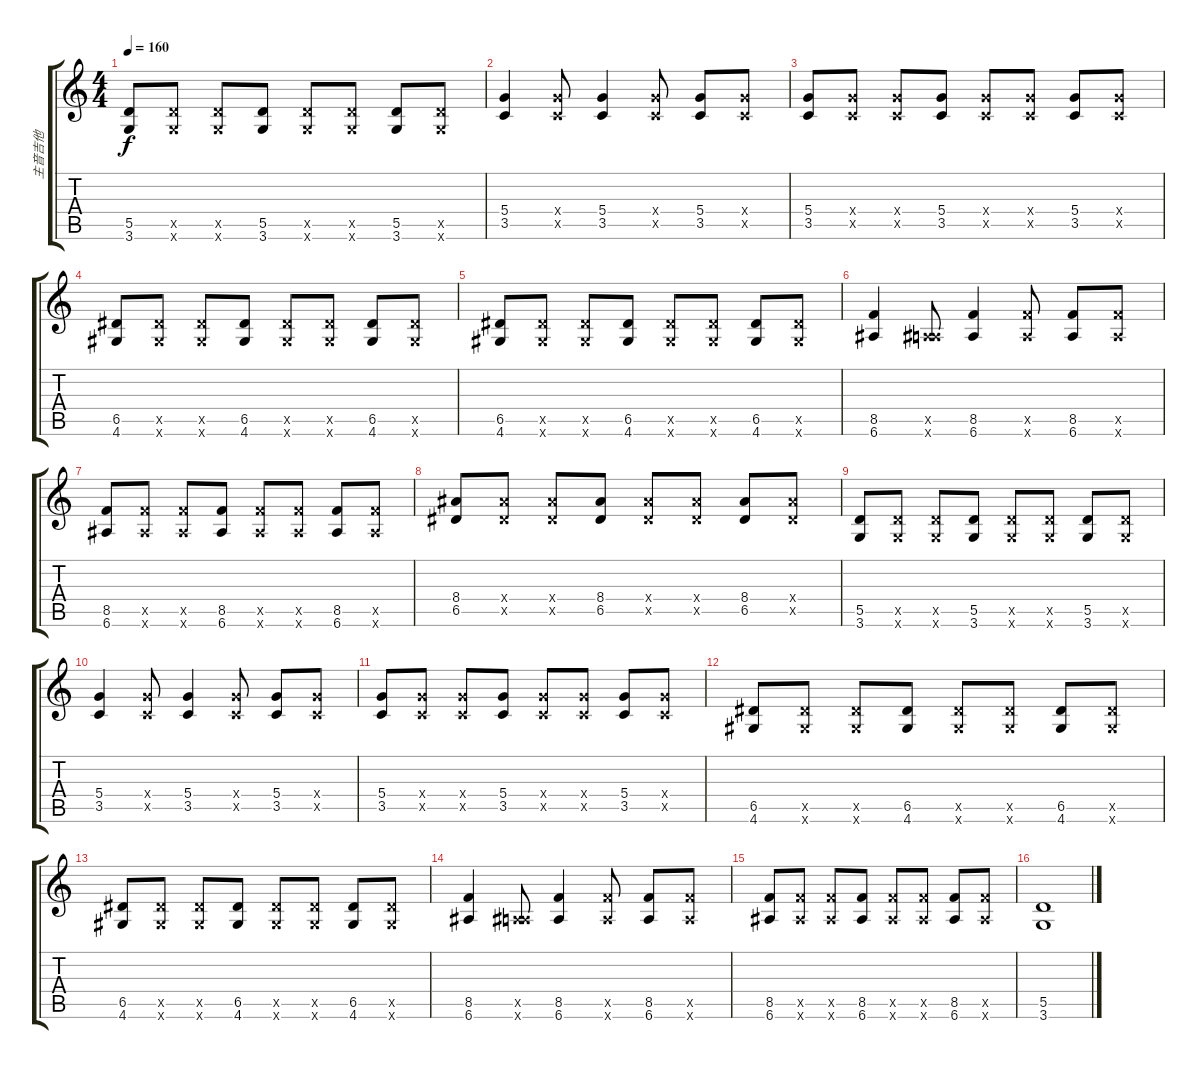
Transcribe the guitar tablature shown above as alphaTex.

\track ("主音吉他" "主音吉他") {instrument distortionguitar}
\staff {score tabs}
\tuning (E4 B3 G3 D3 A2 E2) {hide}
\ts (4 4)
\tempo 160
\clef g2
\ks c
(5.5 3.6).8{dy f} (5.5{x} 3.6{x}).8 (5.5{x} 3.6{x}).8 (5.5 3.6).8 (5.5{x} 3.6{x}).8 (5.5{x} 3.6{x}).8 (5.5 3.6).8 (5.5{x} 3.6{x}).8 |
(5.4 3.5).4 (5.4{x} 3.5{x}).8 (5.4 3.5).4 (5.4{x} 3.5{x}).8 (5.4 3.5).8 (5.4{x} 3.5{x}).8 |
(5.4 3.5).8 (5.4{x} 3.5{x}).8 (5.4{x} 3.5{x}).8 (5.4 3.5).8 (5.4{x} 3.5{x}).8 (5.4{x} 3.5{x}).8 (5.4 3.5).8 (5.4{x} 3.5{x}).8 |
(6.5 4.6).8 (6.5{x} 4.6{x}).8 (6.5{x} 4.6{x}).8 (6.5 4.6).8 (6.5{x} 4.6{x}).8 (6.5{x} 4.6{x}).8 (6.5 4.6).8 (6.5{x} 4.6{x}).8 |
(6.5 4.6).8 (6.5{x} 4.6{x}).8 (6.5{x} 4.6{x}).8 (6.5 4.6).8 (6.5{x} 4.6{x}).8 (6.5{x} 4.6{x}).8 (6.5 4.6).8 (6.5{x} 4.6{x}).8 |
(8.5 6.6).4 (0.5{x} 6.6{x}).8 (8.5 6.6).4 (8.5{x} 6.6{x}).8 (8.5 6.6).8 (8.5{x} 6.6{x}).8 |
(8.5 6.6).8 (8.5{x} 6.6{x}).8 (8.5{x} 6.6{x}).8 (8.5 6.6).8 (8.5{x} 6.6{x}).8 (8.5{x} 6.6{x}).8 (8.5 6.6).8 (8.5{x} 6.6{x}).8 |
(8.4 6.5).8 (8.4{x} 6.5{x}).8 (8.4{x} 6.5{x}).8 (8.4 6.5).8 (8.4{x} 6.5{x}).8 (8.4{x} 6.5{x}).8 (8.4 6.5).8 (8.4{x} 6.5{x}).8 |
(5.5 3.6).8 (5.5{x} 3.6{x}).8 (5.5{x} 3.6{x}).8 (5.5 3.6).8 (5.5{x} 3.6{x}).8 (5.5{x} 3.6{x}).8 (5.5 3.6).8 (5.5{x} 3.6{x}).8 |
(5.4 3.5).4 (5.4{x} 3.5{x}).8 (5.4 3.5).4 (5.4{x} 3.5{x}).8 (5.4 3.5).8 (5.4{x} 3.5{x}).8 |
(5.4 3.5).8 (5.4{x} 3.5{x}).8 (5.4{x} 3.5{x}).8 (5.4 3.5).8 (5.4{x} 3.5{x}).8 (5.4{x} 3.5{x}).8 (5.4 3.5).8 (5.4{x} 3.5{x}).8 |
(6.5 4.6).8 (6.5{x} 4.6{x}).8 (6.5{x} 4.6{x}).8 (6.5 4.6).8 (6.5{x} 4.6{x}).8 (6.5{x} 4.6{x}).8 (6.5 4.6).8 (6.5{x} 4.6{x}).8 |
(6.5 4.6).8 (6.5{x} 4.6{x}).8 (6.5{x} 4.6{x}).8 (6.5 4.6).8 (6.5{x} 4.6{x}).8 (6.5{x} 4.6{x}).8 (6.5 4.6).8 (6.5{x} 4.6{x}).8 |
(8.5 6.6).4 (0.5{x} 6.6{x}).8 (8.5 6.6).4 (8.5{x} 6.6{x}).8 (8.5 6.6).8 (8.5{x} 6.6{x}).8 |
(8.5 6.6).8 (8.5{x} 6.6{x}).8 (8.5{x} 6.6{x}).8 (8.5 6.6).8 (8.5{x} 6.6{x}).8 (8.5{x} 6.6{x}).8 (8.5 6.6).8 (8.5{x} 6.6{x}).8 |
(5.5 3.6).1
